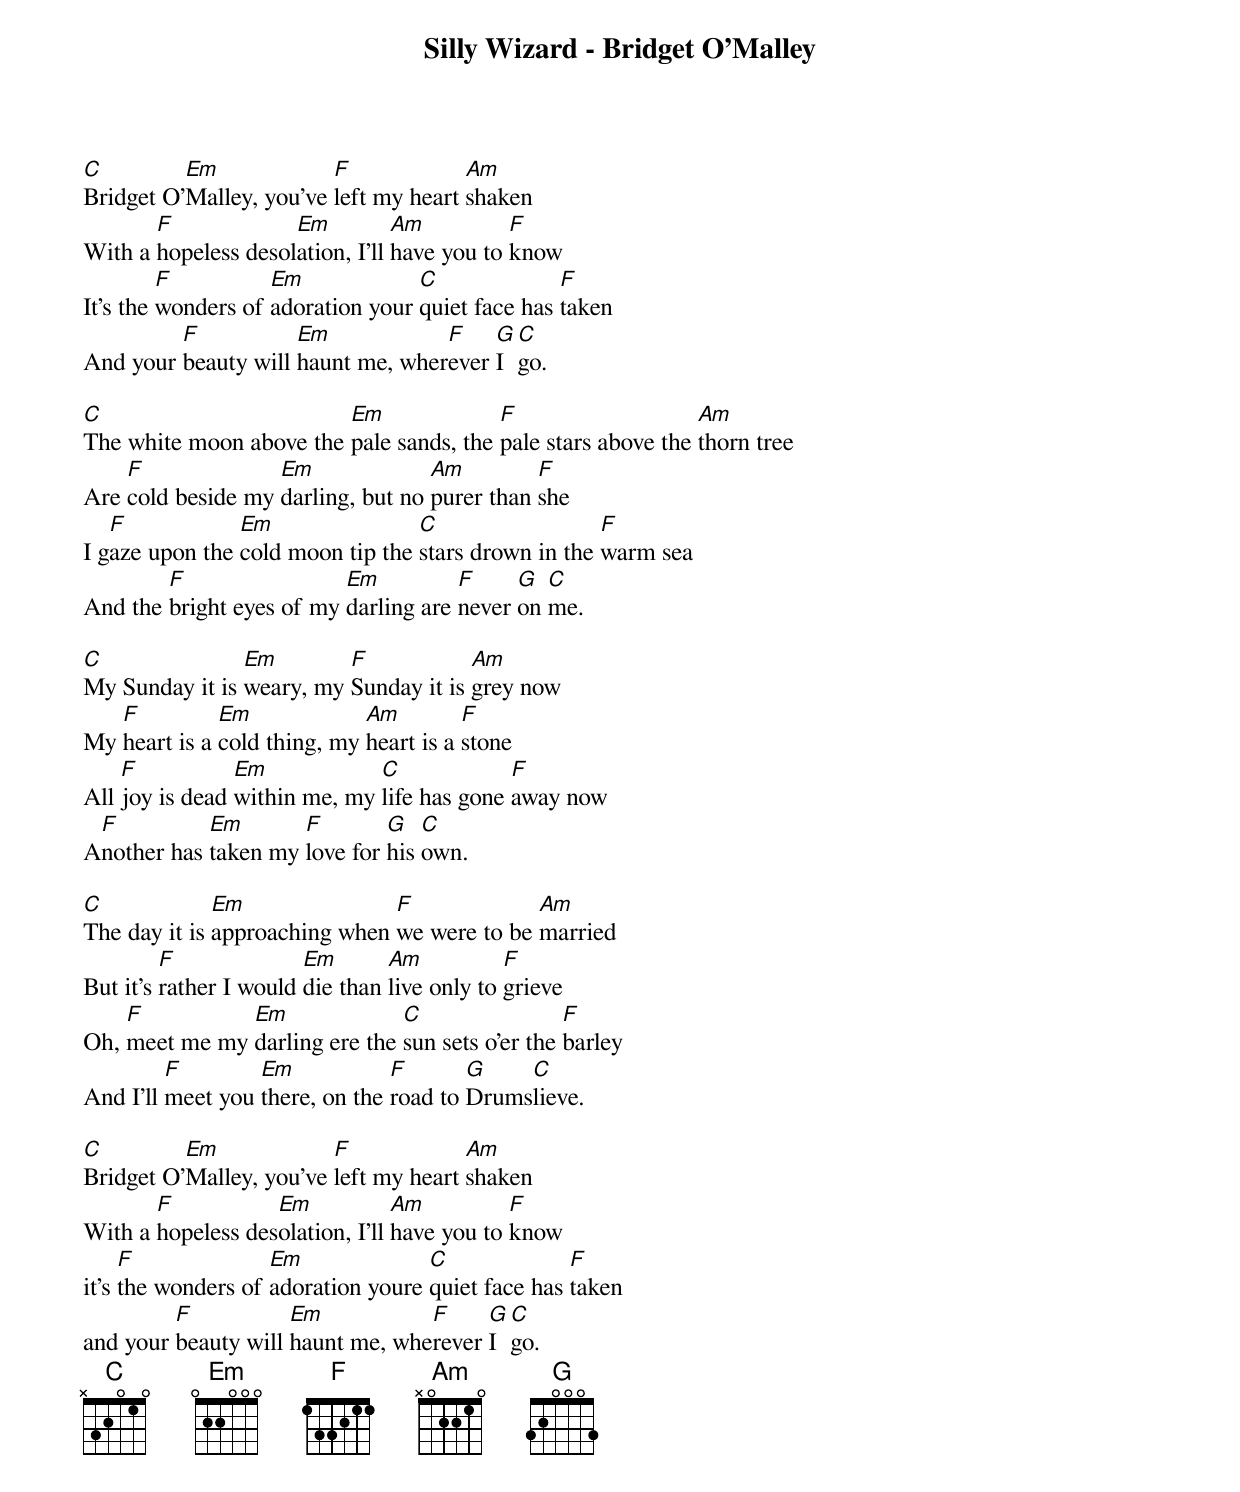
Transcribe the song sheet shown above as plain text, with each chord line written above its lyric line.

Silly Wizard - Bridget O’Malley


C         Em             F             Am
Bridget O’Malley, you've left my heart shaken
       F             Em          Am          F
With a hopeless desolation, I’ll have you to know
         F          Em             C              F
It’s the wonders of adoration your quiet face has taken
         F           Em            F    G C
And your beauty will haunt me, wherever I go.

C                        Em              F                    Am
The white moon above the pale sands, the pale stars above the thorn tree
    F              Em              Am         F
Are cold beside my darling, but no purer than she
   F            Em                C                  F
I gaze upon the cold moon tip the stars drown in the warm sea
        F                 Em          F     G  C
And the bright eyes of my darling are never on me.

C               Em        F            Am
My Sunday it is weary, my Sunday it is grey now
   F          Em             Am         F
My heart is a cold thing, my heart is a stone
    F           Em            C             F
All joy is dead within me, my life has gone away now
 F          Em       F        G   C
Another has taken my love for his own.

C             Em               F             Am
The day it is approaching when we were to be married
         F              Em       Am           F
But it’s rather I would die than live only to grieve
    F          Em              C                 F
Oh, meet me my darling ere the sun sets o’er the barley
         F        Em            F       G    C
And I’ll meet you there, on the road to Drumslieve.

C         Em             F             Am
Bridget O’Malley, you've left my heart shaken
       F           Em            Am          F
With a hopeless desolation, I’ll have you to know
     F              Em              C              F
it’s the wonders of adoration youre quiet face has taken
         F           Em           F     G  C
and your beauty will haunt me, wherever I  go.
